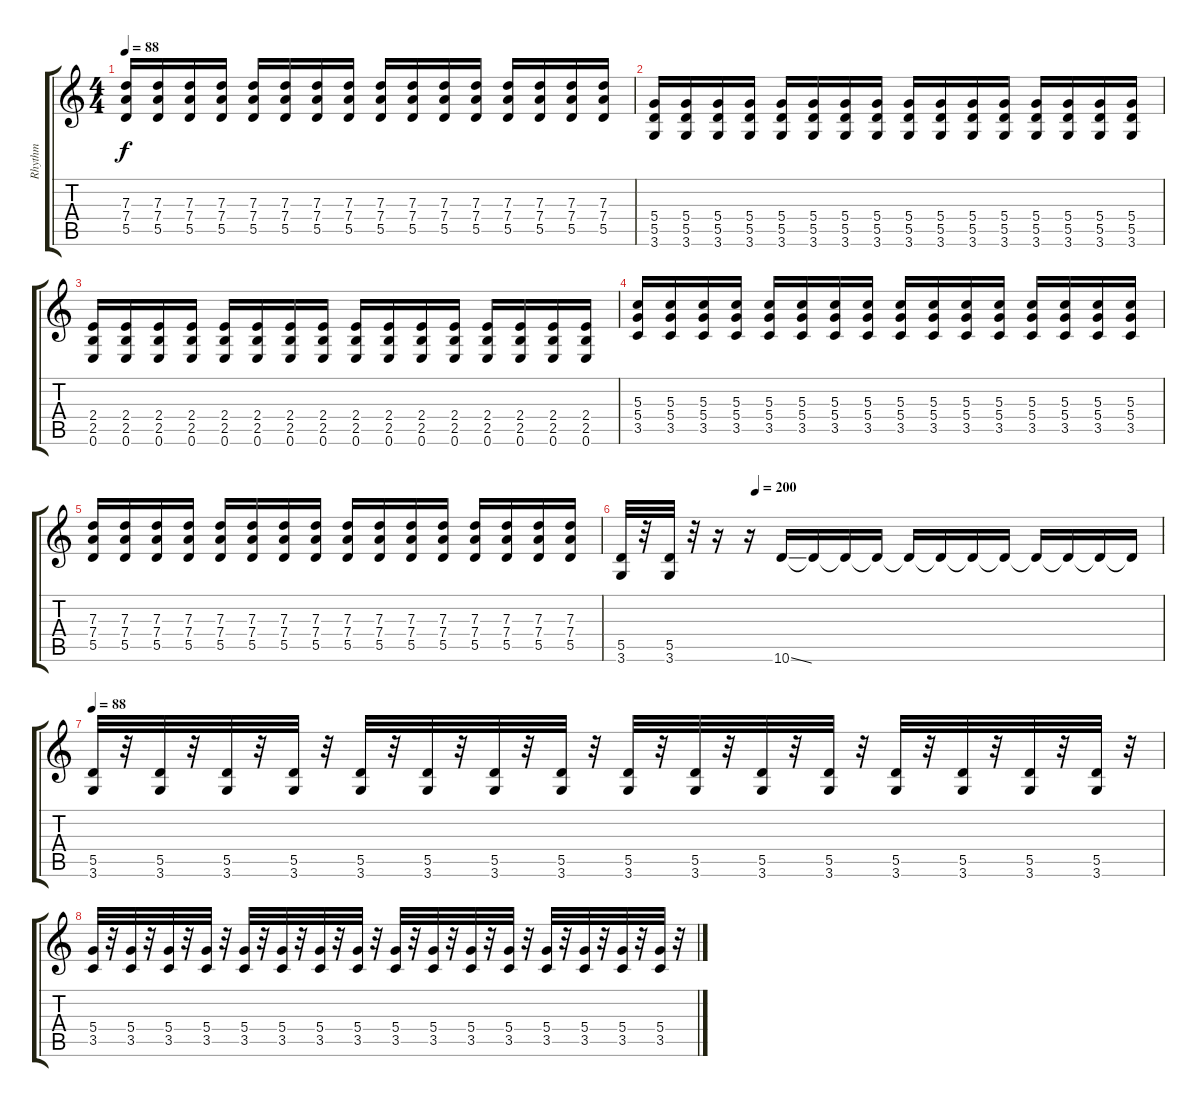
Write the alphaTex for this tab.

\track ("Rhythm" "Rhythm") {instrument distortionguitar}
\staff {score tabs}
\tuning (E4 B3 G3 D3 A2 E2) {hide}
\ts (4 4)
\tempo 88
\clef g2
\ks c
(7.3 7.4 5.5).16{dy f} (7.3 7.4 5.5).16 (7.3 7.4 5.5).16 (7.3 7.4 5.5).16 (7.3 7.4 5.5).16 (7.3 7.4 5.5).16 (7.3 7.4 5.5).16 (7.3 7.4 5.5).16 (7.3 7.4 5.5).16 (7.3 7.4 5.5).16 (7.3 7.4 5.5).16 (7.3 7.4 5.5).16 (7.3 7.4 5.5).16 (7.3 7.4 5.5).16 (7.3 7.4 5.5).16 (7.3 7.4 5.5).16 |
(5.4 5.5 3.6).16 (5.4 5.5 3.6).16 (5.4 5.5 3.6).16 (5.4 5.5 3.6).16 (5.4 5.5 3.6).16 (5.4 5.5 3.6).16 (5.4 5.5 3.6).16 (5.4 5.5 3.6).16 (5.4 5.5 3.6).16 (5.4 5.5 3.6).16 (5.4 5.5 3.6).16 (5.4 5.5 3.6).16 (5.4 5.5 3.6).16 (5.4 5.5 3.6).16 (5.4 5.5 3.6).16 (5.4 5.5 3.6).16 |
(2.4 2.5 0.6).16 (2.4 2.5 0.6).16 (2.4 2.5 0.6).16 (2.4 2.5 0.6).16 (2.4 2.5 0.6).16 (2.4 2.5 0.6).16 (2.4 2.5 0.6).16 (2.4 2.5 0.6).16 (2.4 2.5 0.6).16 (2.4 2.5 0.6).16 (2.4 2.5 0.6).16 (2.4 2.5 0.6).16 (2.4 2.5 0.6).16 (2.4 2.5 0.6).16 (2.4 2.5 0.6).16 (2.4 2.5 0.6).16 |
(5.3 5.4 3.5).16 (5.3 5.4 3.5).16 (5.3 5.4 3.5).16 (5.3 5.4 3.5).16 (5.3 5.4 3.5).16 (5.3 5.4 3.5).16 (5.3 5.4 3.5).16 (5.3 5.4 3.5).16 (5.3 5.4 3.5).16 (5.3 5.4 3.5).16 (5.3 5.4 3.5).16 (5.3 5.4 3.5).16 (5.3 5.4 3.5).16 (5.3 5.4 3.5).16 (5.3 5.4 3.5).16 (5.3 5.4 3.5).16 |
(7.3 7.4 5.5).16 (7.3 7.4 5.5).16 (7.3 7.4 5.5).16 (7.3 7.4 5.5).16 (7.3 7.4 5.5).16 (7.3 7.4 5.5).16 (7.3 7.4 5.5).16 (7.3 7.4 5.5).16 (7.3 7.4 5.5).16 (7.3 7.4 5.5).16 (7.3 7.4 5.5).16 (7.3 7.4 5.5).16 (7.3 7.4 5.5).16 (7.3 7.4 5.5).16 (7.3 7.4 5.5).16 (7.3 7.4 5.5).16 |
\tempo (200 0.25)
(5.5 3.6).32 r.32 (5.5 3.6).32 r.32 r.16 r.16 10.6{ss}.16 10.6{t}.16 10.6{t}.16 10.6{t}.16 10.6{t}.16 10.6{t}.16 10.6{t}.16 10.6{t}.16 10.6{t}.16 10.6{t}.16 10.6{t}.16 10.6{t}.16 |
\tempo 88
(5.5 3.6).32 r.32 (5.5 3.6).32 r.32 (5.5 3.6).32 r.32 (5.5 3.6).32 r.32 (5.5 3.6).32 r.32 (5.5 3.6).32 r.32 (5.5 3.6).32 r.32 (5.5 3.6).32 r.32 (5.5 3.6).32 r.32 (5.5 3.6).32 r.32 (5.5 3.6).32 r.32 (5.5 3.6).32 r.32 (5.5 3.6).32 r.32 (5.5 3.6).32 r.32 (5.5 3.6).32 r.32 (5.5 3.6).32 r.32 |
(5.4 3.5).32 r.32 (5.4 3.5).32 r.32 (5.4 3.5).32 r.32 (5.4 3.5).32 r.32 (5.4 3.5).32 r.32 (5.4 3.5).32 r.32 (5.4 3.5).32 r.32 (5.4 3.5).32 r.32 (5.4 3.5).32 r.32 (5.4 3.5).32 r.32 (5.4 3.5).32 r.32 (5.4 3.5).32 r.32 (5.4 3.5).32 r.32 (5.4 3.5).32 r.32 (5.4 3.5).32 r.32 (5.4 3.5).32 r.32
